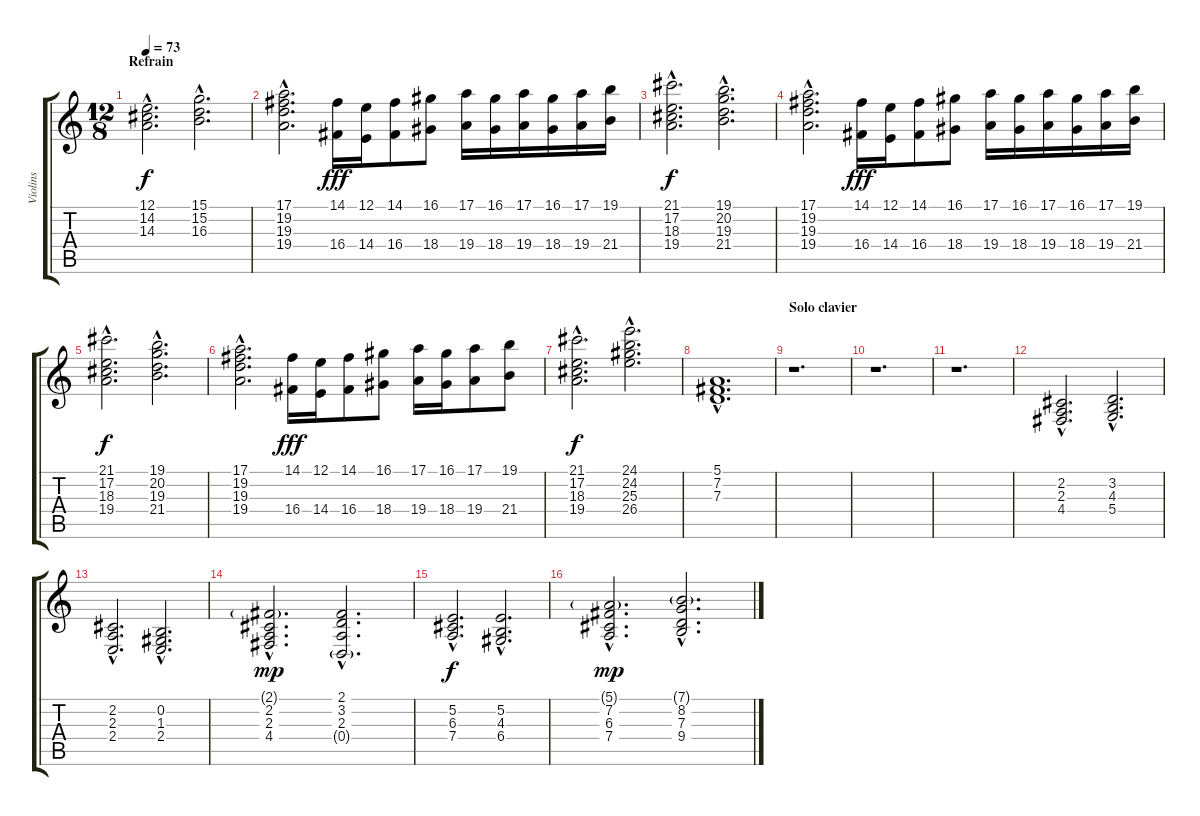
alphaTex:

\track ("Violins" "Violins") {instrument stringensemble1}
\staff {score tabs}
\tuning (E4 B3 G3 D3 A2 E2) {hide}
\ts (12 8)
\section ("" "Refrain")
\tempo 73
\clef g2
\ks c
(12.1{hac} 14.2{hac} 14.3{hac}).2{d dy f} (15.1{hac} 15.2{hac} 16.3{hac}).2{d} |
(17.1{hac} 19.2{hac} 19.3{hac} 19.4{hac}).2{d} (14.1 16.4).16{dy fff} (12.1 14.4).16 (14.1 16.4).8 (16.1 18.4).8 (17.1 19.4).16 (16.1 18.4).16 (17.1 19.4).16 (16.1 18.4).16 (17.1 19.4).16 (19.1 21.4).16 |
(21.1{hac} 17.2{hac} 18.3{hac} 19.4{hac}).2{d dy f} (19.1{hac} 20.2{hac} 19.3{hac} 21.4{hac}).2{d} |
(17.1{hac} 19.2{hac} 19.3{hac} 19.4{hac}).2{d} (14.1 16.4).16{dy fff} (12.1 14.4).16 (14.1 16.4).8 (16.1 18.4).8 (17.1 19.4).16 (16.1 18.4).16 (17.1 19.4).16 (16.1 18.4).16 (17.1 19.4).16 (19.1 21.4).16 |
(21.1{hac} 17.2{hac} 18.3{hac} 19.4{hac}).2{d dy f} (19.1{hac} 20.2{hac} 19.3{hac} 21.4{hac}).2{d} |
(17.1{hac} 19.2{hac} 19.3{hac} 19.4{hac}).2{d} (14.1 16.4).16{dy fff} (12.1 14.4).16 (14.1 16.4).8 (16.1 18.4).8 (17.1 19.4).16 (16.1 18.4).16 (17.1 19.4).8 (19.1 21.4).8 |
(21.1{hac} 17.2{hac} 18.3{hac} 19.4{hac}).2{d dy f} (24.1{hac} 24.2{hac} 25.3{hac} 26.4{hac}).2{d} |
(5.1{hac} 7.2{hac} 7.3{hac}).1{d} |
\section ("" "Solo clavier")
r.1{d} |
r.1{d} |
r.1{d} |
(2.2{hac} 2.3{hac} 4.4{hac}).2{d} (3.2{hac} 4.3{hac} 5.4{hac}).2{d} |
(2.2{hac} 2.3{hac} 2.4{hac}).2{d} (0.2{hac} 1.3{hac} 2.4{hac}).2{d} |
(2.1{g hac} 2.2{hac} 2.3{hac} 4.4{hac}).2{d dy mp} (2.1{hac} 3.2{hac} 2.3{hac} 0.4{g hac}).2{d} |
(5.2{hac} 6.3{hac} 7.4{hac}).2{d dy f} (5.2{hac} 4.3{hac} 6.4{hac}).2{d} |
(5.1{g hac} 7.2{hac} 6.3{hac} 7.4{hac}).2{d dy mp} (7.1{g hac} 8.2{hac} 7.3{hac} 9.4{hac}).2{d}
